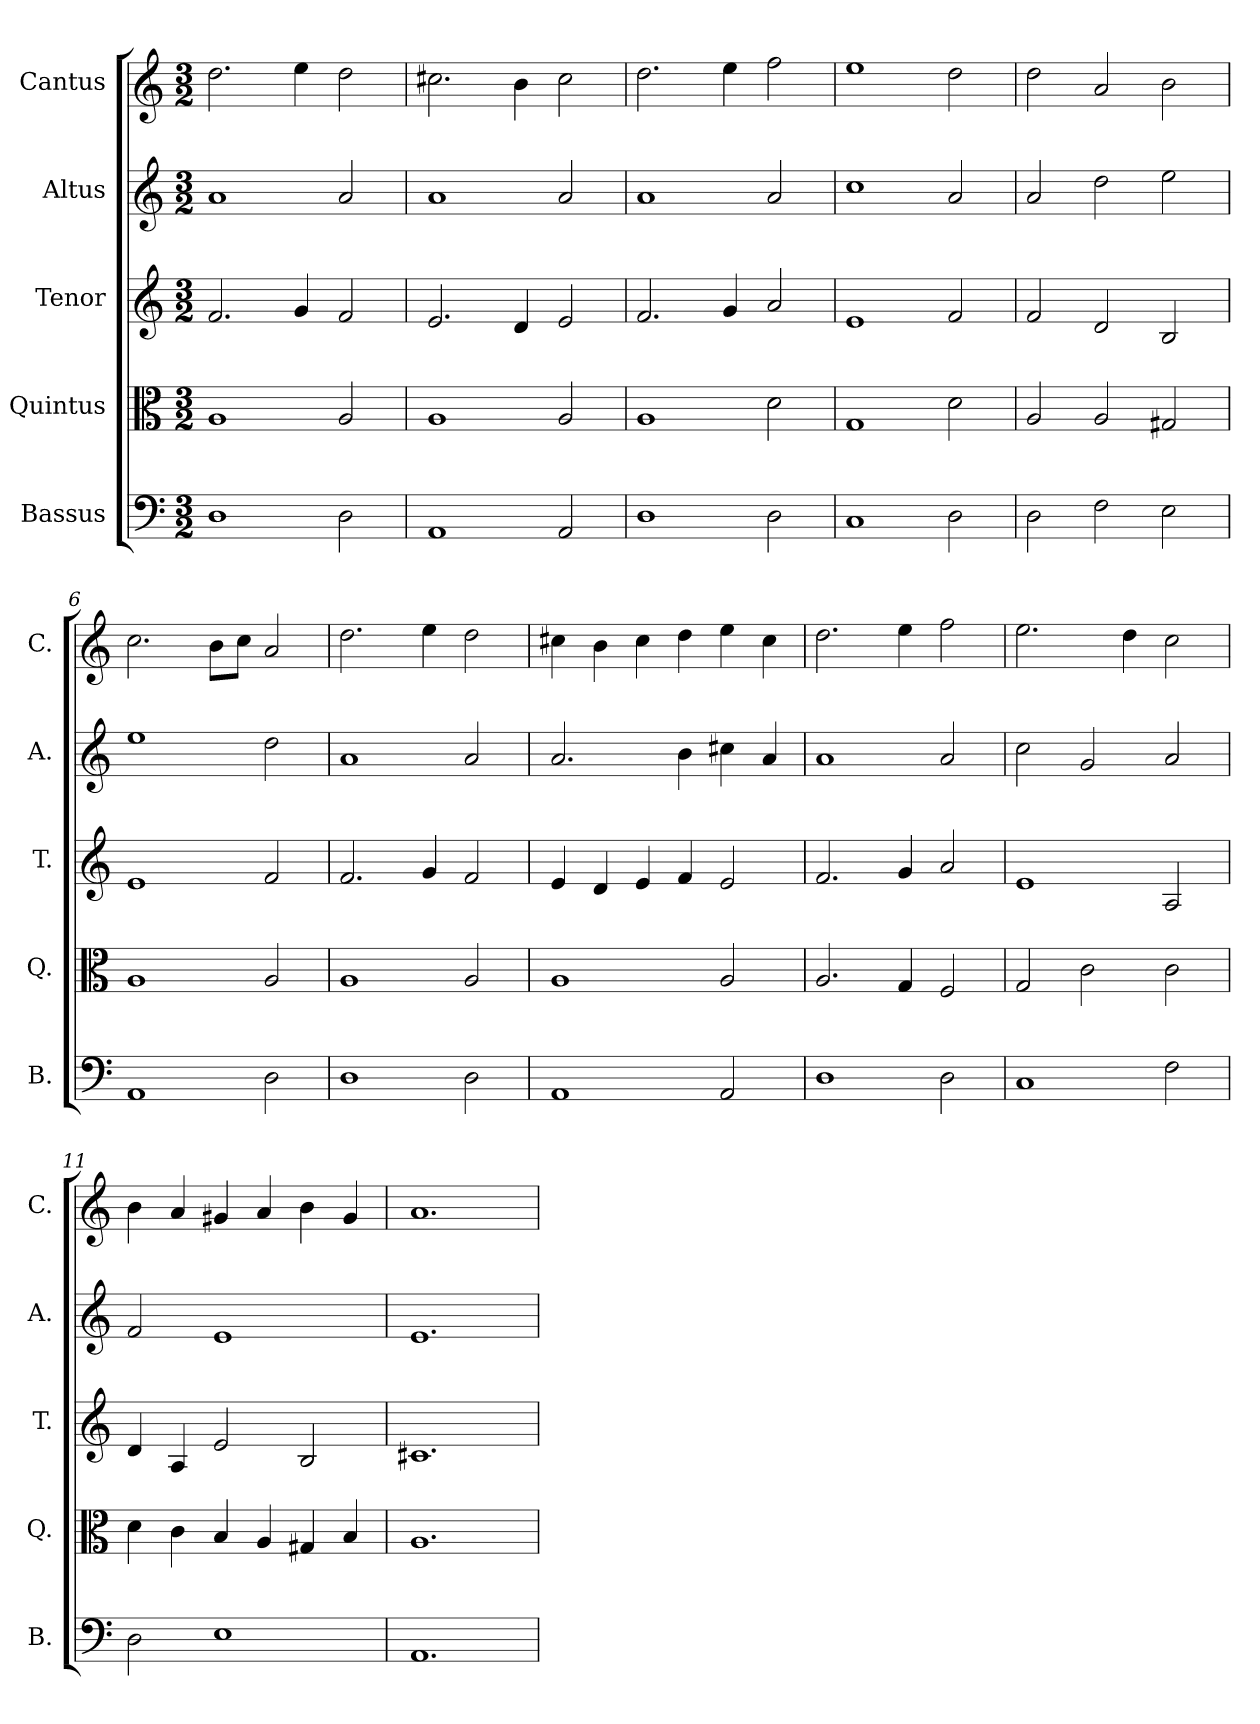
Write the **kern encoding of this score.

**kern	**kern	**kern	**kern	**kern
*part5	*part4	*part3	*part2	*part1
*staff5	*staff4	*staff3	*staff2	*staff1
*I"Bassus	*I"Quintus	*I"Tenor	*I"Altus	*I"Cantus
*I'B.	*I'Q.	*I'T.	*I'A.	*I'C.
*clefF4	*clefC3	*clefG2	*clefG2	*clefG2
*k[]	*k[]	*k[]	*k[]	*k[]
*M3/2	*M3/2	*M3/2	*M3/2	*M3/2
=1	=1	=1	=1	=1
1D	1A	2.f/	1a	2.dd\
.	.	4g/	.	4ee\
2D\	2A/	2f/	2a/	2dd\
=2	=2	=2	=2	=2
1AA	1A	2.e/	1a	2.cc#X\
.	.	4d/	.	4b\
2AA/	2A/	2e/	2a/	2cc#\
=3	=3	=3	=3	=3
1D	1A	2.f/	1a	2.dd\
.	.	4g/	.	4ee\
2D\	2d\	2a/	2a/	2ff\
=4	=4	=4	=4	=4
1C	1G	1e	1cc	1ee
2D\	2d\	2f/	2a/	2dd\
=5	=5	=5	=5	=5
2D\	2A/	2f/	2a/	2dd\
2F\	2A/	2d/	2dd\	2a/
2E\	2G#X/	2B/	2ee\	2b\
=6	=6	=6	=6	=6
1AA	1A	1e	1ee	2.cc\
.	.	.	.	8b\L
.	.	.	.	8cc\J
2D\	2A/	2f/	2dd\	2a/
=7	=7	=7	=7	=7
1D	1A	2.f/	1a	2.dd\
.	.	4g/	.	4ee\
2D\	2A/	2f/	2a/	2dd\
=8	=8	=8	=8	=8
1AA	1A	4e/	2.a/	4cc#X\
.	.	4d/	.	4b\
.	.	4e/	.	4cc#\
.	.	4f/	4b\	4dd\
2AA/	2A/	2e/	4cc#X\	4ee\
.	.	.	4a/	4cc#\
=9	=9	=9	=9	=9
1D	2.A/	2.f/	1a	2.dd\
.	4G/	4g/	.	4ee\
2D\	2F/	2a/	2a/	2ff\
!!LO:LB:g=z
=10	=10	=10	=10	=10
1C	2G/	1e	2cc\	2.ee\
.	2c\	.	2g/	.
.	.	.	.	4dd\
2F\	2c\	2A/	2a/	2cc\
=11	=11	=11	=11	=11
2D\	4d\	4d/	2f/	4b\
.	4c\	4A/	.	4a/
1E	4B/	2e/	1e	4g#X/
.	4A/	.	.	4a/
.	4G#X/	2B/	.	4b\
.	4B/	.	.	4g#/
=12	=12	=12	=12	=12
1.AA	1.A	1.c#X	1.e	1.a
=	=	=	=	=
*-	*-	*-	*-	*-
